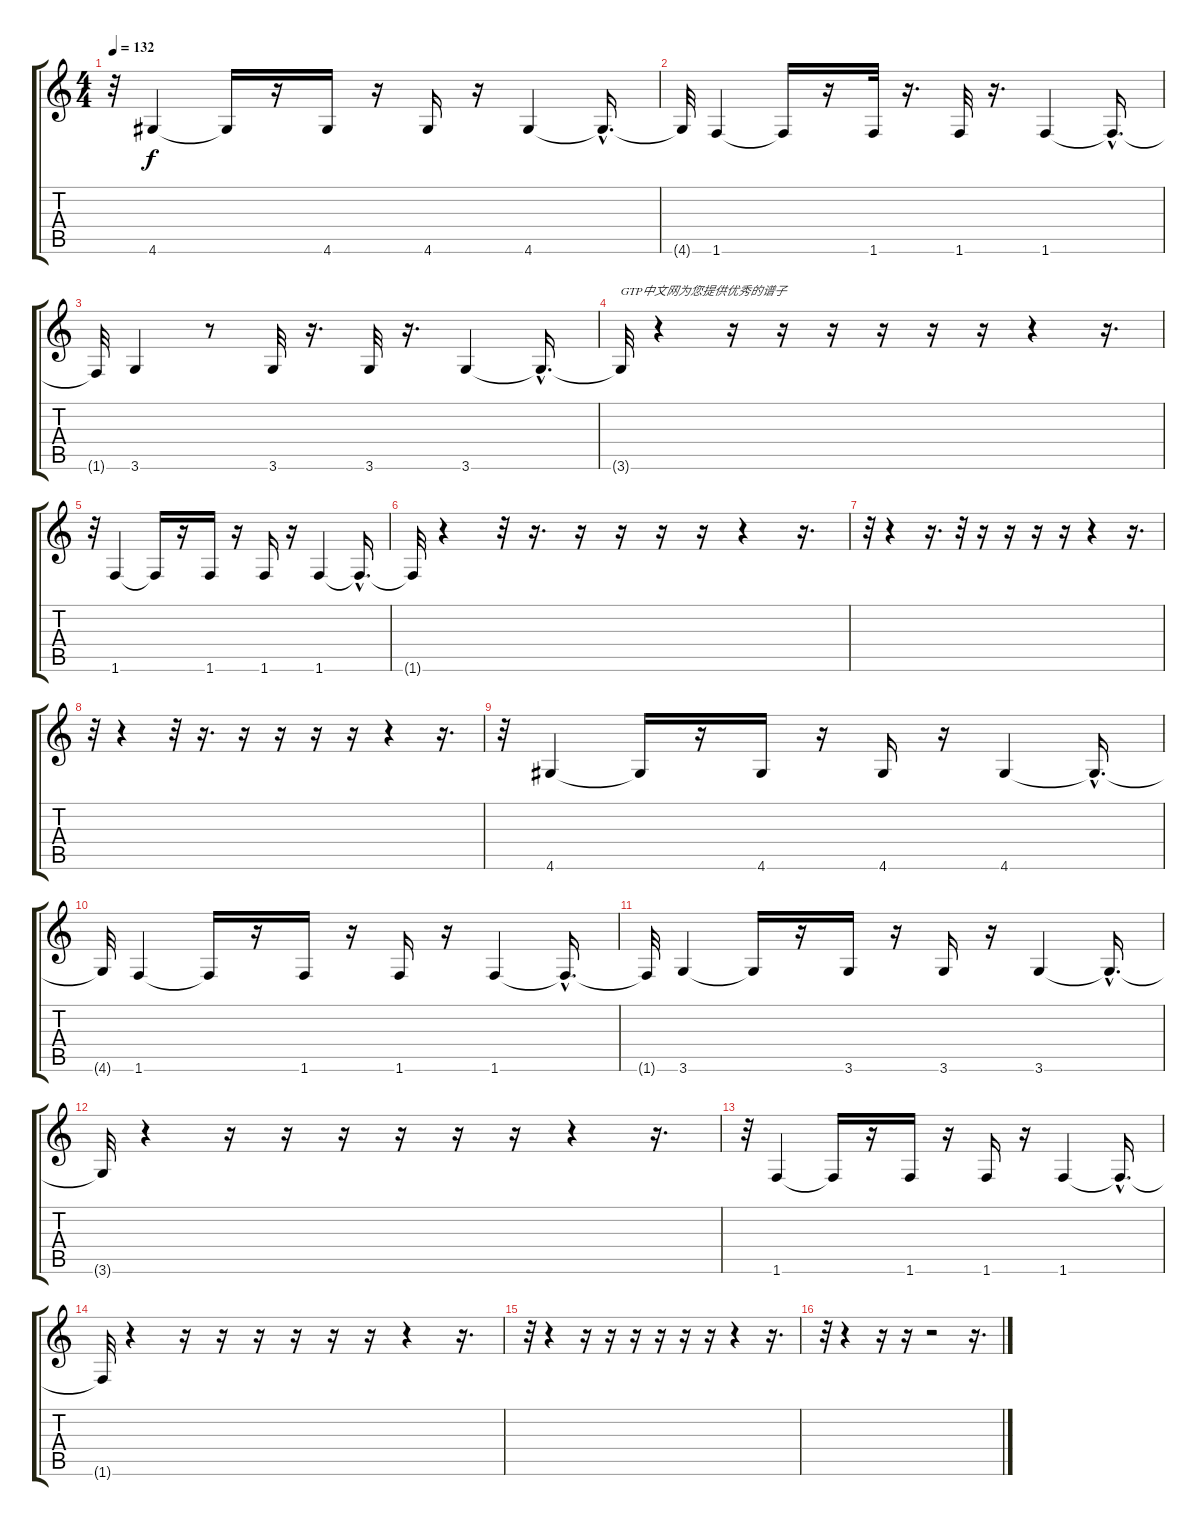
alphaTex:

\track "" {instrument electricbassfinger}
\staff {score tabs}
\tuning (E4 B3 G3 D3 A2 E2) {hide}
\ts (4 4)
\tempo 132
\clef g2
\ks c
r.32{dy f instrument electricbassfinger} 4.6.4 4.6{t}.16 r.16 4.6.16 r.16 4.6.16 r.16 4.6.4 4.6{hac t}.16{d} |
4.6{t}.32 1.6.4 1.6{t}.16 r.16 1.6.32 r.16{d} 1.6.32 r.16{d} 1.6.4 1.6{hac t}.16{d} |
1.6{t}.32 3.6.4 r.8 3.6.32 r.16{d} 3.6.32 r.16{d} 3.6.4 3.6{hac t}.16{d} |
3.6{t}.32{txt "GTP中文网为您提供优秀的谱子"} r.4 r.16 r.16 r.16 r.16 r.16 r.16 r.4 r.16{d} |
r.32 1.6.4 1.6{t}.16 r.16 1.6.16 r.16 1.6.16 r.16 1.6.4 1.6{hac t}.16{d} |
1.6{t}.32 r.4 r.32 r.16{d} r.16 r.16 r.16 r.16 r.4 r.16{d} |
r.32 r.4 r.16{d} r.32 r.16 r.16 r.16 r.16 r.4 r.16{d} |
r.32 r.4 r.32 r.16{d} r.16 r.16 r.16 r.16 r.4 r.16{d} |
r.32 4.6.4 4.6{t}.16 r.16 4.6.16 r.16 4.6.16 r.16 4.6.4 4.6{hac t}.16{d} |
4.6{t}.32 1.6.4 1.6{t}.16 r.16 1.6.16 r.16 1.6.16 r.16 1.6.4 1.6{hac t}.16{d} |
1.6{t}.32 3.6.4 3.6{t}.16 r.16 3.6.16 r.16 3.6.16 r.16 3.6.4 3.6{hac t}.16{d} |
3.6{t}.32 r.4 r.16 r.16 r.16 r.16 r.16 r.16 r.4 r.16{d} |
r.32 1.6.4 1.6{t}.16 r.16 1.6.16 r.16 1.6.16 r.16 1.6.4 1.6{hac t}.16{d} |
1.6{t}.32 r.4 r.16 r.16 r.16 r.16 r.16 r.16 r.4 r.16{d} |
r.32 r.4 r.16 r.16 r.16 r.16 r.16 r.16 r.4 r.16{d} |
r.32 r.4 r.16 r.16 r.2 r.16{d}
